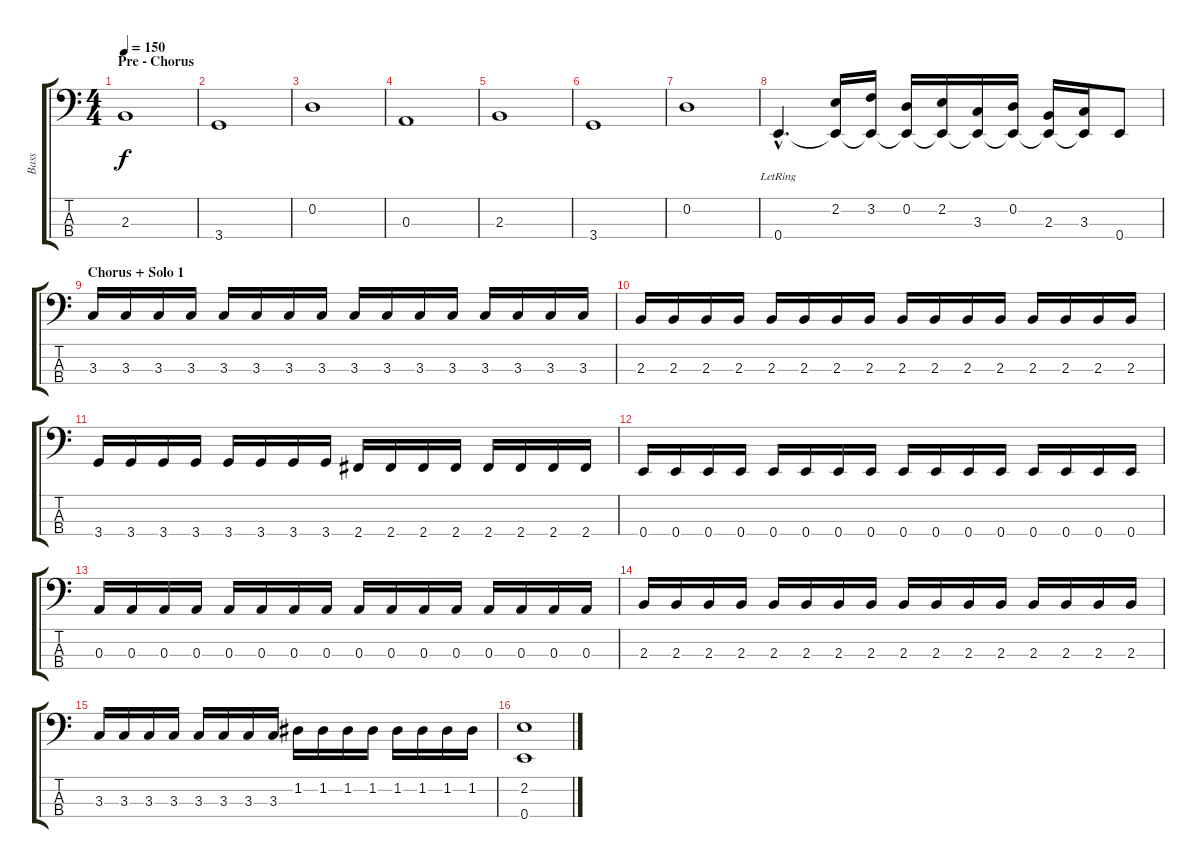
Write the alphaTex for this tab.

\track ("Bass" "Bass") {instrument electricbasspick}
\staff {score tabs}
\tuning (G2 D2 A1 E1) {hide}
\ts (4 4)
\section ("" "Pre - Chorus")
\tempo 150
\clef f4
\ks c
2.3.1{dy f} |
3.4.1 |
0.2.1 |
0.3.1 |
2.3.1 |
3.4.1 |
0.2.1 |
0.4{hac lr}.4{d} (2.2 0.4{t}).16 (3.2 0.4{t}).16 (0.2 0.4{t}).16 (2.2 0.4{t}).16 (3.3 0.4{t}).16 (0.2 0.4{t}).16 (2.3 0.4{t}).16 (3.3 0.4{t}).16 0.4.8 |
\section ("" "Chorus + Solo 1")
3.3.16 3.3.16 3.3.16 3.3.16 3.3.16 3.3.16 3.3.16 3.3.16 3.3.16 3.3.16 3.3.16 3.3.16 3.3.16 3.3.16 3.3.16 3.3.16 |
2.3.16 2.3.16 2.3.16 2.3.16 2.3.16 2.3.16 2.3.16 2.3.16 2.3.16 2.3.16 2.3.16 2.3.16 2.3.16 2.3.16 2.3.16 2.3.16 |
3.4.16 3.4.16 3.4.16 3.4.16 3.4.16 3.4.16 3.4.16 3.4.16 2.4.16 2.4.16 2.4.16 2.4.16 2.4.16 2.4.16 2.4.16 2.4.16 |
0.4.16 0.4.16 0.4.16 0.4.16 0.4.16 0.4.16 0.4.16 0.4.16 0.4.16 0.4.16 0.4.16 0.4.16 0.4.16 0.4.16 0.4.16 0.4.16 |
0.3.16 0.3.16 0.3.16 0.3.16 0.3.16 0.3.16 0.3.16 0.3.16 0.3.16 0.3.16 0.3.16 0.3.16 0.3.16 0.3.16 0.3.16 0.3.16 |
2.3.16 2.3.16 2.3.16 2.3.16 2.3.16 2.3.16 2.3.16 2.3.16 2.3.16 2.3.16 2.3.16 2.3.16 2.3.16 2.3.16 2.3.16 2.3.16 |
3.3.16 3.3.16 3.3.16 3.3.16 3.3.16 3.3.16 3.3.16 3.3.16 1.2.16 1.2.16 1.2.16 1.2.16 1.2.16 1.2.16 1.2.16 1.2.16 |
(2.2 0.4).1
